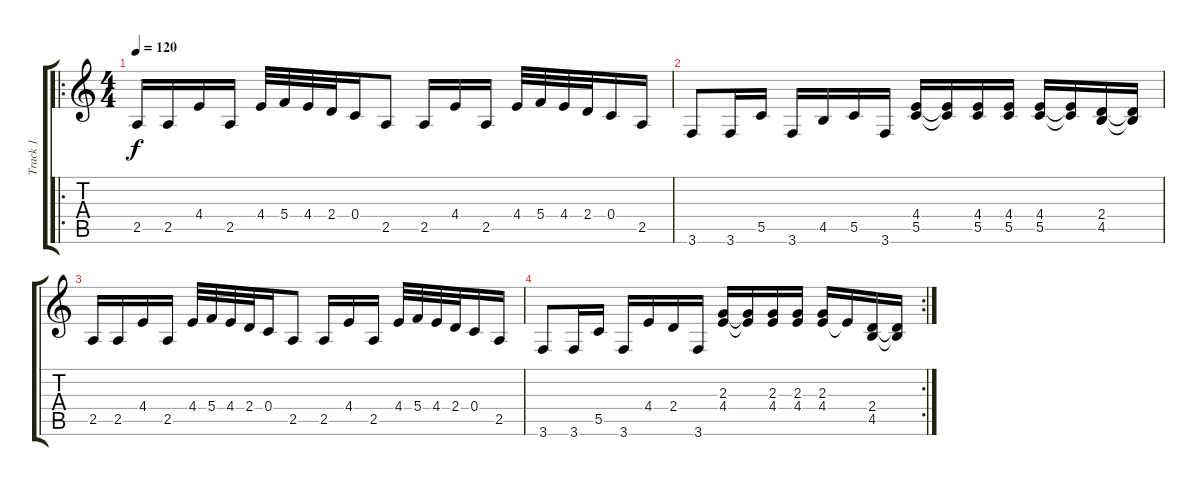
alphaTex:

\track ("Track 1" "Track 1") {instrument distortionguitar}
\staff {score tabs}
\tuning (D4 A3 F3 C3 G2 D2) {hide}
\ro
\ts (4 4)
\tempo 120
\clef g2
\ks c
2.5.16{dy f instrument distortionguitar} 2.5.16 4.4.16 2.5.16 4.4.32 5.4.32 4.4.32 2.4.32 0.4.16 2.5.8 2.5.16 4.4.16 2.5.16 4.4.32 5.4.32 4.4.32 2.4.32 0.4.16 2.5.16 |
3.6.8 3.6.16 5.5.16 3.6.16 4.5.16 5.5.16 3.6.16 (4.4 5.5).16 (4.4{t} 5.5{t}).16 (4.4 5.5).16 (4.4 5.5).16 (4.4 5.5).16 (4.4{t} 5.5{t}).16 (2.4 4.5).16 (2.4{t} 4.5{t}).16 |
2.5.16 2.5.16 4.4.16 2.5.16 4.4.32 5.4.32 4.4.32 2.4.32 0.4.16 2.5.8 2.5.16 4.4.16 2.5.16 4.4.32 5.4.32 4.4.32 2.4.32 0.4.16 2.5.16 |
\rc 2
3.6.8 3.6.16 5.5.16 3.6.16 4.4.16 2.4.16 3.6.16 (2.3 4.4).16 (2.3{t} 4.4{t}).16 (2.3 4.4).16 (2.3 4.4).16 (2.3 4.4).16 4.4{t}.16 (2.4 4.5).16 (2.4{t} 4.5{t}).16
